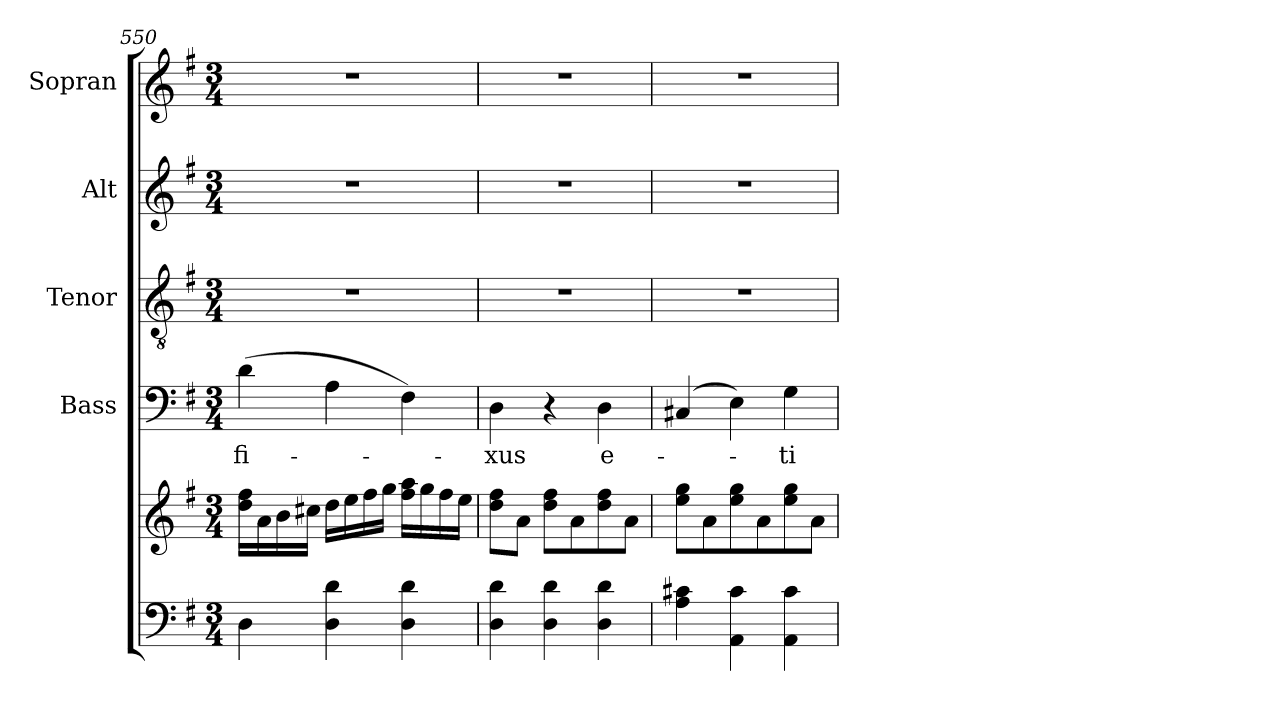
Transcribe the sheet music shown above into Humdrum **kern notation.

**kern	**kern	**kern	**text	**kern	**kern	**kern
*part5	*part5	*part4	*part4	*part3	*part2	*part1
*staff6	*staff5	*staff4	*staff4	*staff3	*staff2	*staff1
*	*	*I"Bass	*	*I"Tenor	*I"Alt	*I"Sopran
*	*	*I'B.	*	*I'T.	*I'A.	*I'S.
*clefF4	*clefG2	*clefF4	*	*clefGv2	*clefG2	*clefG2
*k[f#]	*k[f#]	*k[f#]	*	*k[f#]	*k[f#]	*k[f#]
*G:	*G:	*G:	*	*G:	*G:	*G:
*M3/4	*M3/4	*M3/4	*	*M3/4	*M3/4	*M3/4
=550	=550	=550	=550	=550	=550	=550
!	!	!	!LO:LY:b	!	!	!
4D\	16dd\ 16ff#\LL	(>4d\	-fi-	2.r	2.r	2.r
.	16a\	.	.	.	.	.
.	16b\	.	.	.	.	.
.	16cc#X\JJ	.	.	.	.	.
4D\ 4d\	16dd\LL	4A\	.	.	.	.
.	16ee\	.	.	.	.	.
.	16ff#\	.	.	.	.	.
.	16gg\JJ	.	.	.	.	.
4D\ 4d\	16ff#\ 16aa\LL	4F#\)	.	.	.	.
.	16gg\	.	.	.	.	.
.	16ff#\	.	.	.	.	.
.	16ee\JJ	.	.	.	.	.
=551	=551	=551	=551	=551	=551	=551
!	!	!	!LO:LY:b	!	!	!
4D\ 4d\	8dd\ 8ff#\L	4D\	-xus	2.r	2.r	2.r
.	8a\J	.	.	.	.	.
4D\ 4d\	8dd\ 8ff#\L	4r	.	.	.	.
.	8a\	.	.	.	.	.
!	!	!	!LO:LY:b	!	!	!
4D\ 4d\	8dd\ 8ff#\	4D\	e-	.	.	.
.	8a\J	.	.	.	.	.
=552	=552	=552	=552	=552	=552	=552
4A\ 4c#X\	8ee\ 8gg\L	(4C#X/	.	2.r	2.r	2.r
.	8a\	.	.	.	.	.
4AA\ 4c#\	8ee\ 8gg\	4E\)	.	.	.	.
.	8a\	.	.	.	.	.
!	!	!	!LO:LY:b	!	!	!
4AA\ 4c#\	8ee\ 8gg\	4G\	-ti-	.	.	.
.	8a\J	.	.	.	.	.
=	=	=	=	=	=	=
*-	*-	*-	*-	*-	*-	*-
